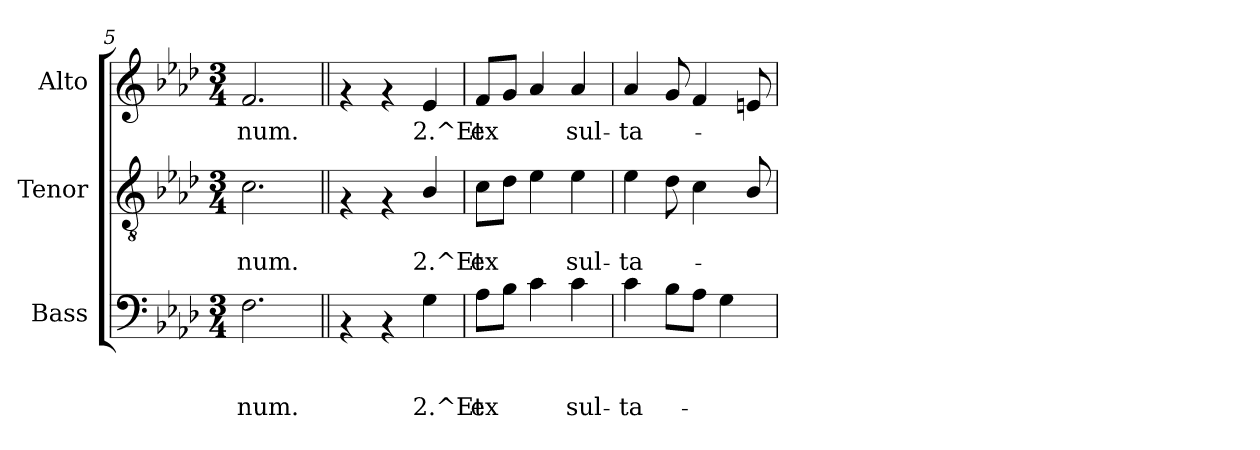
**kern	**text	**text	**text	**kern	**text	**text	**kern	**text
*part3	*part3	*part3	*part3	*part2	*part2	*part2	*part1	*part1
*staff3	*staff3	*staff3	*staff3	*staff2	*staff2	*staff2	*staff1	*staff1
*I"Bass	*	*	*	*I"Tenor	*	*	*I"Alto	*
*I'B.	*	*	*	*I'T.	*	*	*I'A.	*
!!LO:LB:g=z
*clefF4	*	*	*	*clefGv2	*	*	*clefG2	*
*ITrd-3c-5	*	*	*	*ITrd-3c-5	*	*	*ITrd2c3	*
*k[b-e-a-d-g-]	*	*	*	*k[b-e-a-d-g-]	*	*	*k[b-]	*
*D-:	*	*	*	*D-:	*	*	*F:	*
*M3/4	*	*	*	*M3/4	*	*	*M3/4	*
=5	=5	=5	=5	=5	=5	=5	=5	=5
!	!	!	!LO:LY:b	!	!	!LO:LY:b	!	!LO:LY:b:rj
2.B-\	.	.	-num.	2.f\	.	-num.	2.d/	num.
=6||	=6||	=6||	=6||	=6||	=6||	=6||	=6||	=6||
4rAA	.	.	.	4rF	.	.	4rf	.
4rAA	.	.	.	4rF	.	.	4rf	.
!	!	!	!LO:LY:b	!	!	!LO:LY:b	!	!LO:LY:b:rj
4c\	.	.	2.^Et	4e-/	.	2.^Et	4c/	2.^Et
=7	=7	=7	=7	=7	=7	=7	=7	=7
!	!	!	!LO:LY:b	!	!	!LO:LY:b	!	!LO:LY:b:rj
8d-\L	.	.	ex	8f\L	.	ex	8d/L	ex
8e-\J	.	.	.	8g-\J	.	.	8e/J	.
4f\	.	.	.	4a-\	.	.	4f/	.
!	!	!	!LO:LY:b	!	!	!LO:LY:b	!	!LO:LY:b:rj
4f\	.	.	sul-	4a-\	.	sul-	4f/	sul-
=8	=8	=8	=8	=8	=8	=8	=8	=8
!	!	!	!LO:LY:b	!	!	!LO:LY:b	!	!LO:LY:b:rj
4f\	.	.	-ta-	4a-\	.	-ta-	4f/	-ta-
8e-\L	.	.	.	8g-\	.	.	8e/	.
8d-\J	.	.	.	4f\	.	.	4d/	.
4c\	.	.	.	.	.	.	.	.
.	.	.	.	8e-/	.	.	8c#X/	.
=	=	=	=	=	=	=	=	=
*-	*-	*-	*-	*-	*-	*-	*-	*-
